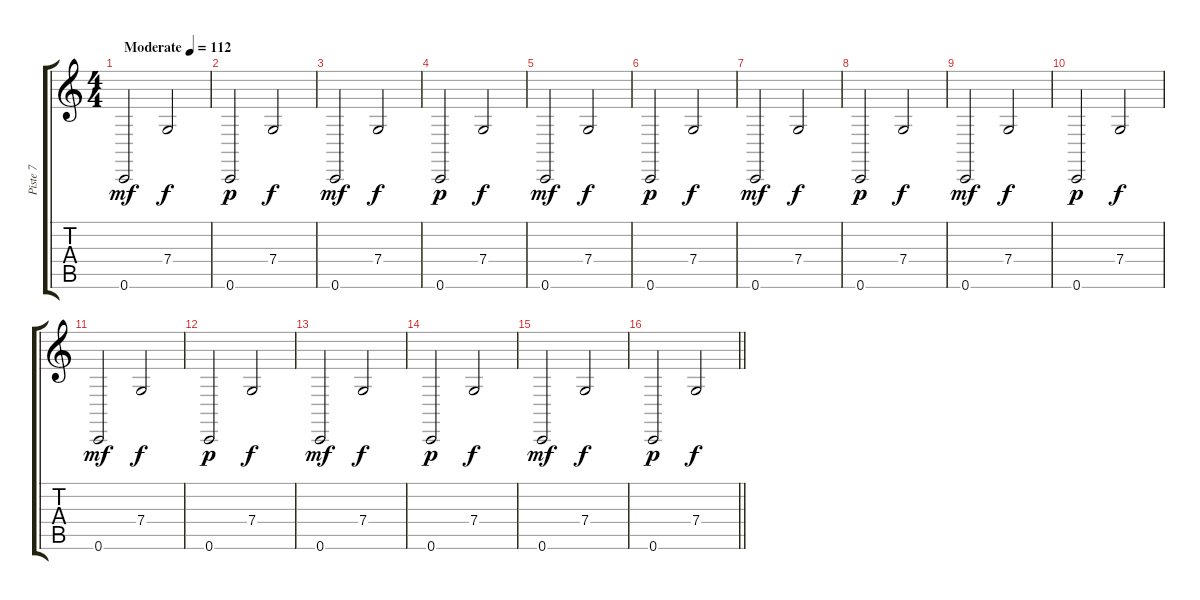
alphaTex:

\track ("Piste 7" "Piste 7") {instrument oboe}
\staff {score tabs}
\tuning (D4 A3 F3 C3 G2 C2) {hide}
\ts (4 4)
\tempo (112 "Moderate")
\clef g2
\ks c
0.6.2{dy mf instrument oboe} 7.4.2{dy f} |
0.6.2{dy p} 7.4.2{dy f} |
0.6.2{dy mf} 7.4.2{dy f} |
0.6.2{dy p} 7.4.2{dy f} |
0.6.2{dy mf} 7.4.2{dy f} |
0.6.2{dy p} 7.4.2{dy f} |
0.6.2{dy mf} 7.4.2{dy f} |
0.6.2{dy p} 7.4.2{dy f} |
0.6.2{dy mf} 7.4.2{dy f} |
0.6.2{dy p} 7.4.2{dy f} |
0.6.2{dy mf} 7.4.2{dy f} |
0.6.2{dy p} 7.4.2{dy f} |
0.6.2{dy mf} 7.4.2{dy f} |
0.6.2{dy p} 7.4.2{dy f} |
0.6.2{dy mf} 7.4.2{dy f} |
\barLineRight lightlight
0.6.2{dy p} 7.4.2{dy f}
